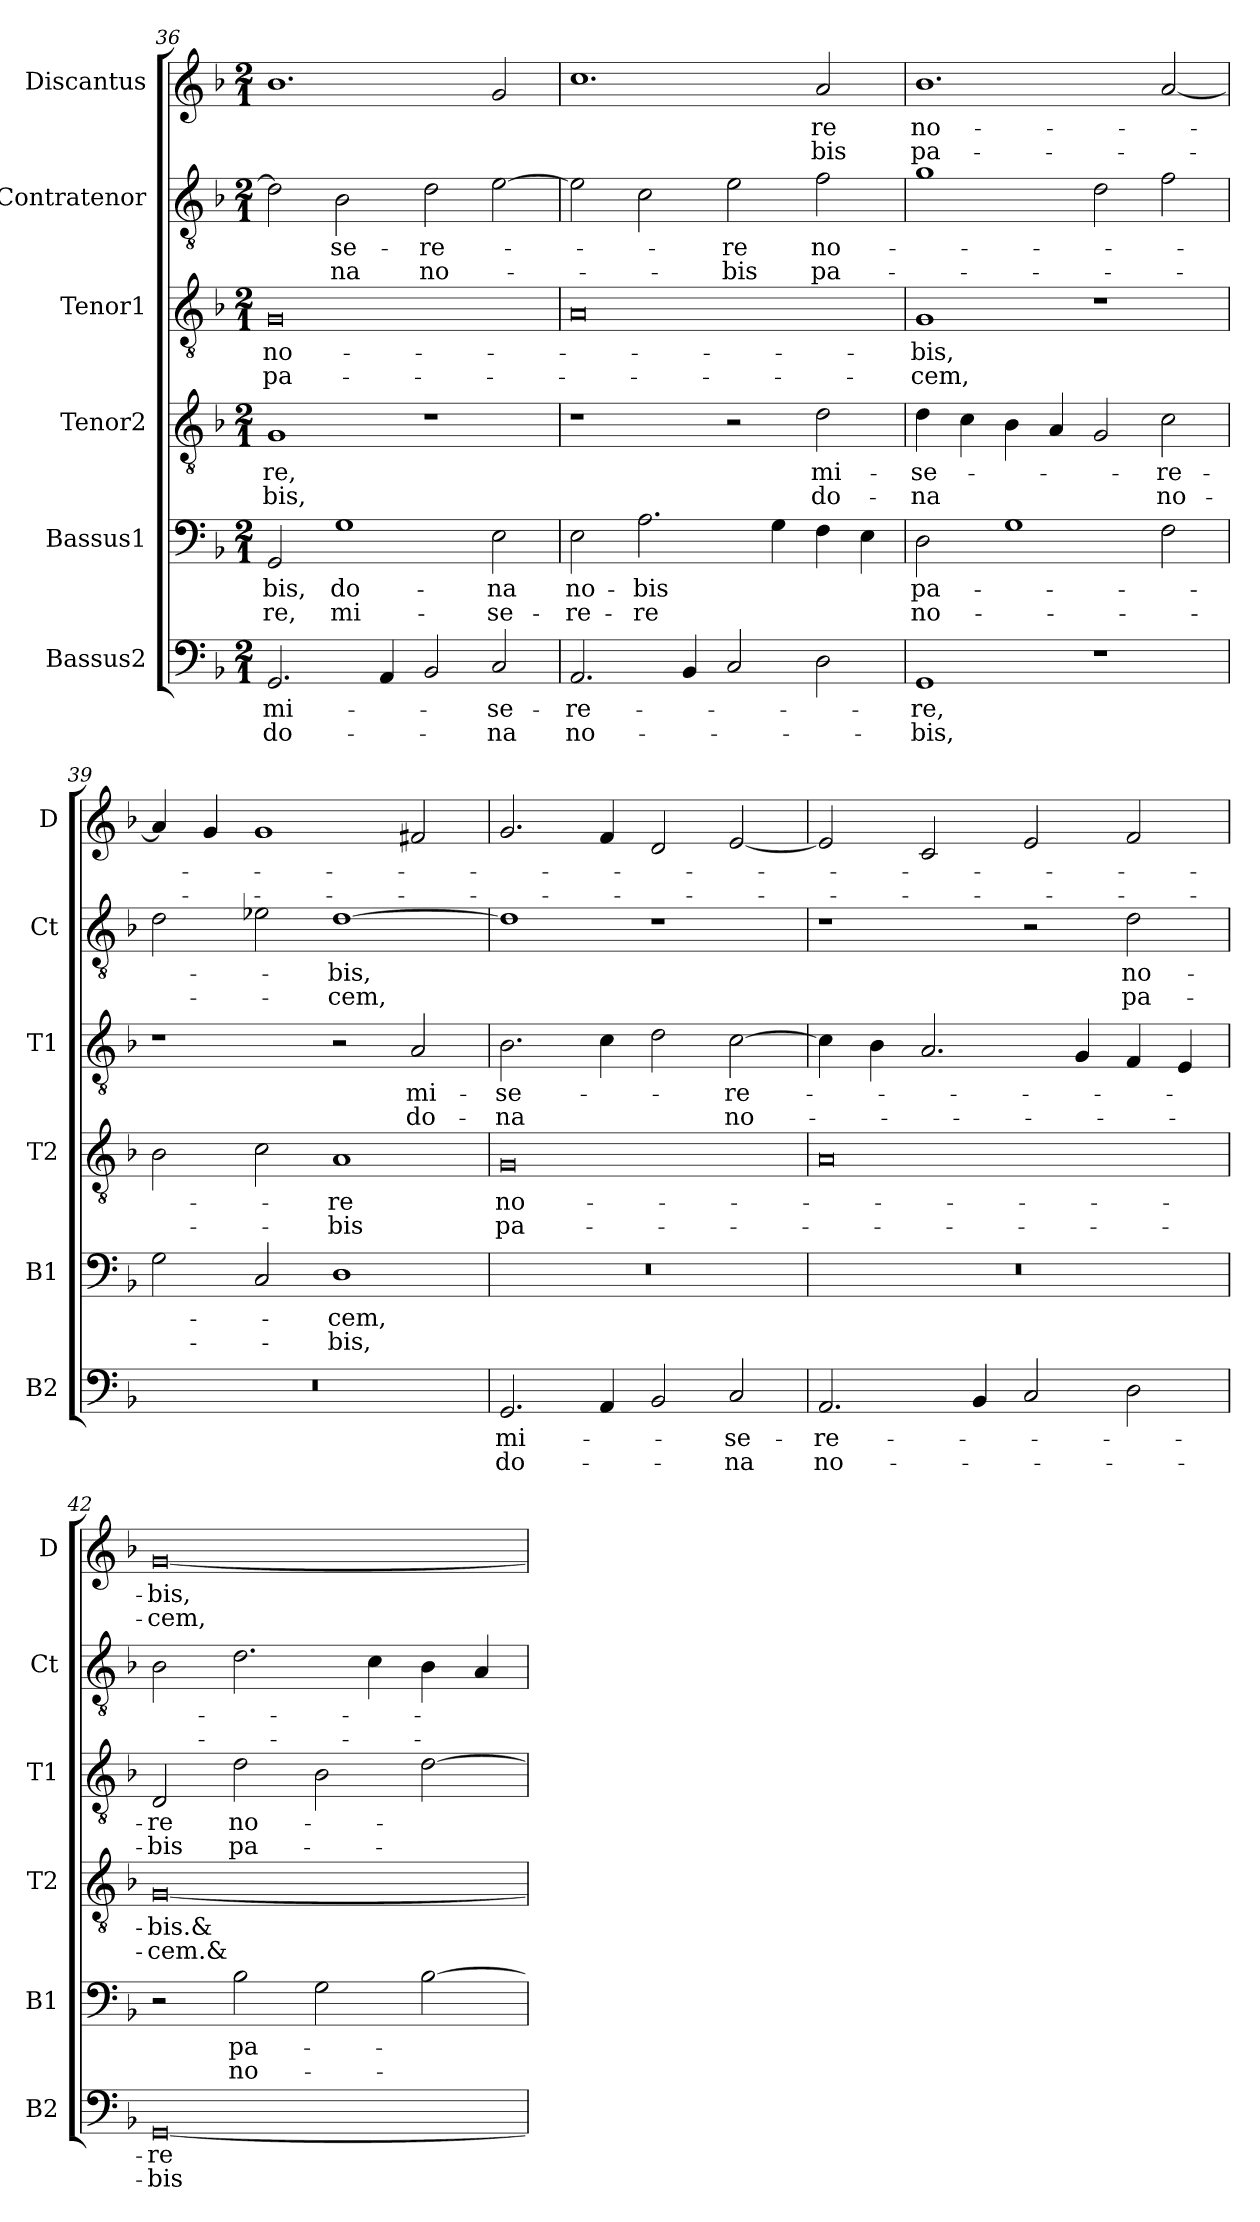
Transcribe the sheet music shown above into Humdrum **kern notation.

**kern	**text	**text	**kern	**text	**text	**kern	**text	**text	**kern	**text	**text	**kern	**text	**text	**kern	**text	**text
*part6	*part6	*part6	*part5	*part5	*part5	*part4	*part4	*part4	*part3	*part3	*part3	*part2	*part2	*part2	*part1	*part1	*part1
*staff6	*staff6	*staff6	*staff5	*staff5	*staff5	*staff4	*staff4	*staff4	*staff3	*staff3	*staff3	*staff2	*staff2	*staff2	*staff1	*staff1	*staff1
*I"Bassus2	*	*	*I"Bassus1	*	*	*I"Tenor2	*	*	*I"Tenor1	*	*	*I"Contratenor	*	*	*I"Discantus	*	*
*I'B2	*	*	*I'B1	*	*	*I'T2	*	*	*I'T1	*	*	*I'Ct	*	*	*I'D	*	*
*clefF4	*	*	*clefF4	*	*	*clefGv2	*	*	*clefGv2	*	*	*clefGv2	*	*	*clefG2	*	*
*k[b-]	*	*	*k[b-]	*	*	*k[b-]	*	*	*k[b-]	*	*	*k[b-]	*	*	*k[b-]	*	*
*M2/1	*	*	*M2/1	*	*	*M2/1	*	*	*M2/1	*	*	*M2/1	*	*	*M2/1	*	*
=36	=36	=36	=36	=36	=36	=36	=36	=36	=36	=36	=36	=36	=36	=36	=36	=36	=36
2.GG	mi-	do-	2GG	-bis,	-re,	1G	-re,	-bis,	0G	no-	pa-	2d]	.	.	1.b-	.	.
.	.	.	1G	do-	mi-	.	.	.	.	.	.	2B-	-se-	-na	.	.	.
4AA	.	.	.	.	.	.	.	.	.	.	.	.	.	.	.	.	.
2BB-	.	.	.	.	.	1r	.	.	.	.	.	2d	-re-	no-	.	.	.
2C	-se-	-na	2E	-na	-se-	.	.	.	.	.	.	[2e	.	.	2g	.	.
=37	=37	=37	=37	=37	=37	=37	=37	=37	=37	=37	=37	=37	=37	=37	=37	=37	=37
2.AA	-re-	no-	2E	no-	-re-	1r	.	.	0A	.	.	2e]	.	.	1.cc	.	.
.	.	.	2.A	-bis	-re	.	.	.	.	.	.	2c	.	.	.	.	.
4BB-	.	.	.	.	.	.	.	.	.	.	.	.	.	.	.	.	.
2C	.	.	.	.	.	2r	.	.	.	.	.	2e	-re	-bis	.	.	.
.	.	.	4G	.	.	.	.	.	.	.	.	.	.	.	.	.	.
2D	.	.	4F	.	.	2d	mi-	do-	.	.	.	2f	no-	pa-	2a	-re	-bis
.	.	.	4E	.	.	.	.	.	.	.	.	.	.	.	.	.	.
=38	=38	=38	=38	=38	=38	=38	=38	=38	=38	=38	=38	=38	=38	=38	=38	=38	=38
1GG	-re,	-bis,	2D	pa-	no-	4d	-se-	-na	1G	-bis,	-cem,	1g	.	.	1.b-	no-	pa-
.	.	.	.	.	.	4c	.	.	.	.	.	.	.	.	.	.	.
.	.	.	1G	.	.	4B-	.	.	.	.	.	.	.	.	.	.	.
.	.	.	.	.	.	4A	.	.	.	.	.	.	.	.	.	.	.
1r	.	.	.	.	.	2G	.	.	1r	.	.	2d	.	.	.	.	.
.	.	.	2F	.	.	2c	-re-	no-	.	.	.	2f	.	.	[2a	.	.
=39	=39	=39	=39	=39	=39	=39	=39	=39	=39	=39	=39	=39	=39	=39	=39	=39	=39
0r	.	.	2G	.	.	2B-	.	.	1r	.	.	2d	.	.	4a]	.	.
.	.	.	.	.	.	.	.	.	.	.	.	.	.	.	4g	.	.
.	.	.	2C	.	.	2c	.	.	.	.	.	2e-X	.	.	1g	.	.
.	.	.	1D	-cem,	-bis,	1A	-re	-bis	2r	.	.	[1d	-bis,	-cem,	.	.	.
.	.	.	.	.	.	.	.	.	2A	mi-	do-	.	.	.	2f#X	.	.
=40	=40	=40	=40	=40	=40	=40	=40	=40	=40	=40	=40	=40	=40	=40	=40	=40	=40
2.GG	mi-	do-	0r	.	.	0G	no-	pa-	2.B-	-se-	-na	1d]	.	.	2.g	.	.
4AA	.	.	.	.	.	.	.	.	4c	.	.	.	.	.	4f	.	.
2BB-	.	.	.	.	.	.	.	.	2d	.	.	1r	.	.	2d	.	.
2C	-se-	-na	.	.	.	.	.	.	[2c	-re-	no-	.	.	.	[2e	.	.
=41	=41	=41	=41	=41	=41	=41	=41	=41	=41	=41	=41	=41	=41	=41	=41	=41	=41
2.AA	-re-	no-	0r	.	.	0A	.	.	4c]	.	.	1r	.	.	2e]	.	.
.	.	.	.	.	.	.	.	.	4B-	.	.	.	.	.	.	.	.
.	.	.	.	.	.	.	.	.	2.A	.	.	.	.	.	2c	.	.
4BB-	.	.	.	.	.	.	.	.	.	.	.	.	.	.	.	.	.
2C	.	.	.	.	.	.	.	.	.	.	.	2r	.	.	2e	.	.
.	.	.	.	.	.	.	.	.	4G	.	.	.	.	.	.	.	.
2D	.	.	.	.	.	.	.	.	4F	.	.	2d	no-	pa-	2f	.	.
.	.	.	.	.	.	.	.	.	4E	.	.	.	.	.	.	.	.
=42	=42	=42	=42	=42	=42	=42	=42	=42	=42	=42	=42	=42	=42	=42	=42	=42	=42
[0GG	-re	-bis	2r	.	.	[0G	-bis.&	-cem.&	2D	-re	-bis	2B-	.	.	[0g	-bis,	-cem,
.	.	.	2B-	pa-	no-	.	.	.	2d	no-	pa-	2.d	.	.	.	.	.
.	.	.	2G	.	.	.	.	.	2B-	.	.	.	.	.	.	.	.
.	.	.	.	.	.	.	.	.	.	.	.	4c	.	.	.	.	.
.	.	.	[2B-	.	.	.	.	.	[2d	.	.	4B-	.	.	.	.	.
.	.	.	.	.	.	.	.	.	.	.	.	4A	.	.	.	.	.
=	=	=	=	=	=	=	=	=	=	=	=	=	=	=	=	=	=
*-	*-	*-	*-	*-	*-	*-	*-	*-	*-	*-	*-	*-	*-	*-	*-	*-	*-
